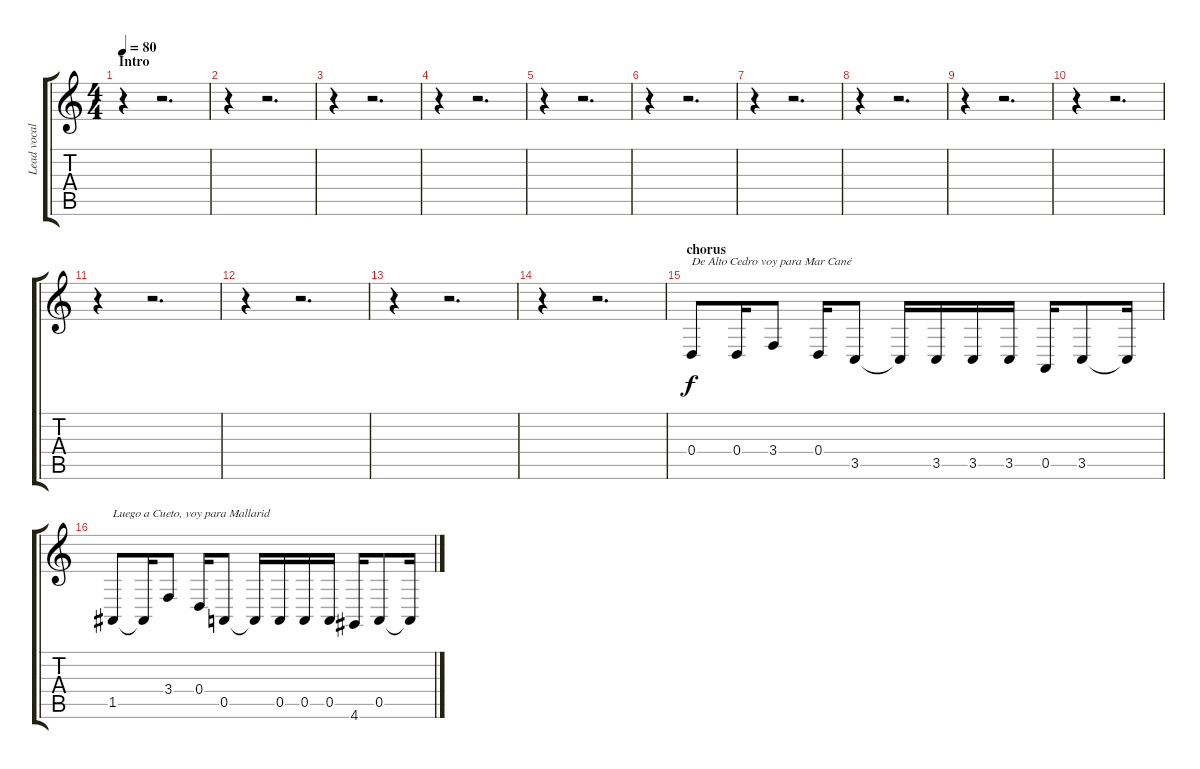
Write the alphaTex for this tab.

\track ("Lead vocal" "Lead vocal") {instrument clarinet}
\staff {score tabs}
\tuning (E4 B3 G3 D3 A2 E2) {hide}
\ts (4 4)
\section ("" "Intro")
\tempo 80
\clef g2
\ks c
r.4{dy f instrument clarinet} r.2{d} |
r.4 r.2{d} |
r.4 r.2{d} |
r.4 r.2{d} |
r.4 r.2{d} |
r.4 r.2{d} |
r.4 r.2{d} |
r.4 r.2{d} |
r.4 r.2{d} |
r.4 r.2{d} |
r.4 r.2{d} |
r.4 r.2{d} |
r.4 r.2{d} |
r.4 r.2{d} |
\section ("" "chorus")
0.4.8{txt "De Alto Cedro voy para Mar Cané"} 0.4.16 3.4.8 0.4.16 3.5.8 3.5{t}.16 3.5.16 3.5.16 3.5.16 0.5.16 3.5.8 3.5{t}.16 |
1.5.8{txt "Luego a Cueto, voy para Mallarid"} 1.5{t}.16 3.4.8 0.4.16 0.5.8 0.5{t}.16 0.5.16 0.5.16 0.5.16 4.6.16 0.5.8 0.5{t}.16
